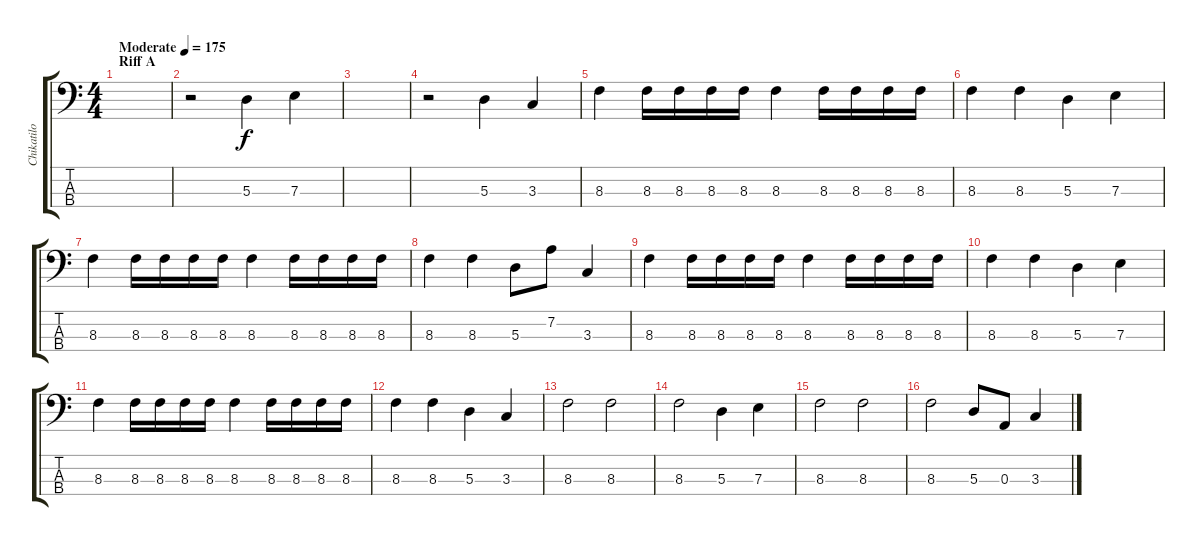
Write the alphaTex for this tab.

\track ("Chikatilo" "Chikatilo") {instrument electricbasspick}
\staff {score tabs}
\tuning (G2 D2 A1 E1) {hide}
\ts (4 4)
\section ("" "Riff A")
\tempo (175 "Moderate")
\clef f4
\ks c
|
r.2 5.3.4 7.3.4 |
|
r.2 5.3.4 3.3.4 |
8.3.4 8.3.16 8.3.16 8.3.16 8.3.16 8.3.4 8.3.16 8.3.16 8.3.16 8.3.16 |
8.3.4 8.3.4 5.3.4 7.3.4 |
8.3.4 8.3.16 8.3.16 8.3.16 8.3.16 8.3.4 8.3.16 8.3.16 8.3.16 8.3.16 |
8.3.4 8.3.4 5.3.8 7.2.8 3.3.4 |
8.3.4 8.3.16 8.3.16 8.3.16 8.3.16 8.3.4 8.3.16 8.3.16 8.3.16 8.3.16 |
8.3.4 8.3.4 5.3.4 7.3.4 |
8.3.4 8.3.16 8.3.16 8.3.16 8.3.16 8.3.4 8.3.16 8.3.16 8.3.16 8.3.16 |
8.3.4 8.3.4 5.3.4 3.3.4 |
8.3.2 8.3.2 |
8.3.2 5.3.4 7.3.4 |
8.3.2 8.3.2 |
8.3.2 5.3.8 0.3.8 3.3.4
